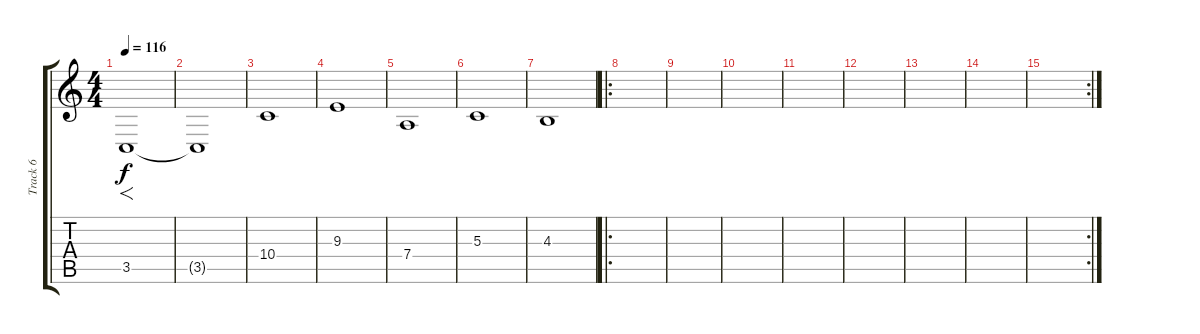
\track ("Track 6" "Track 6") {instrument fx7echoes}
\staff {score tabs}
\tuning (E4 B3 G3 D3 A2 E2) {hide}
\ts (4 4)
\tempo 116
\clef g2
\ks c
3.5.1{f dy f instrument fx7echoes} |
3.5{t}.1 |
10.4.1 |
9.3.1 |
7.4.1 |
5.3.1 |
4.3.1 |
\ro
|
|
|
|
|
|
|
\rc 2
